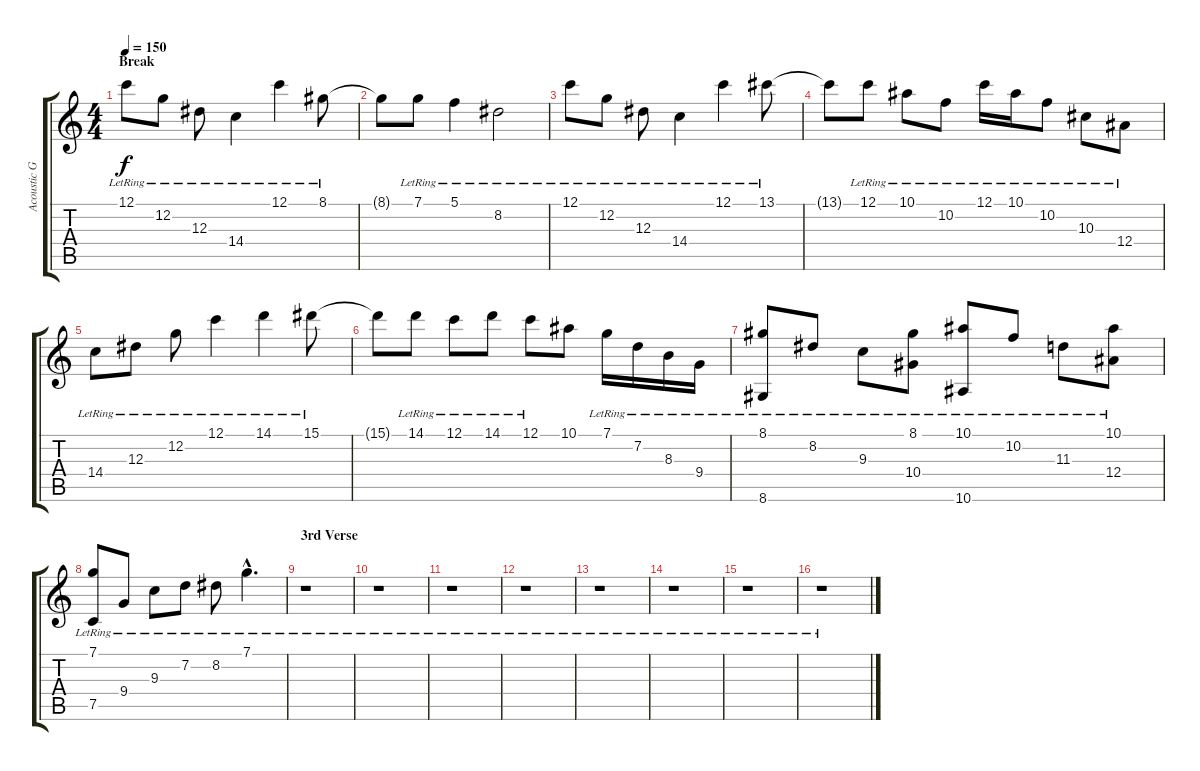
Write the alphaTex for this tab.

\track ("Acoustic Guitar II" "Acoustic G") {instrument acousticguitarsteel}
\staff {score tabs}
\tuning (C4 G3 Eb3 Bb2 F2 C2) {hide}
\ts (4 4)
\section ("" "Break")
\tempo 150
\clef g2
\ks c
12.1{lr}.8{dy f} 12.2{lr}.8 12.3{lr}.8 14.4{lr}.4 12.1{lr}.4 8.1{lr}.8 |
8.1{t}.8 7.1{lr}.8 5.1{lr}.4 8.2{lr}.2 |
12.1{lr}.8 12.2{lr}.8 12.3{lr}.8 14.4{lr}.4 12.1{lr}.4 13.1{lr}.8 |
13.1{t}.8 12.1{lr}.8 10.1{lr}.8 10.2{lr}.8 12.1{lr}.16 10.1{lr}.16 10.2{lr}.8 10.3{lr}.8 12.4{lr}.8 |
14.4{lr}.8 12.3{lr}.8 12.2{lr}.8 12.1{lr}.4 14.1{lr}.4 15.1{lr}.8 |
15.1{t}.8 14.1{lr}.8 12.1{lr}.8 14.1{lr}.8 12.1{lr}.8 10.1.8 7.1{lr}.16 7.2{lr}.16 8.3{lr}.16 9.4{lr}.16 |
(8.1{lr} 8.6{lr}).8 8.2{lr}.8 9.3{lr}.8 (8.1{lr} 10.4{lr}).8 (10.1{lr} 10.6{lr}).8 10.2{lr}.8 11.3{lr}.8 (10.1{lr} 12.4{lr}).8 |
(7.1{lr} 7.5{lr}).8 9.4{lr}.8 9.3{lr}.8 7.2{lr}.8 8.2{lr}.8 7.1{hac lr}.4{d} |
\section ("" "3rd Verse")
r.1 |
r.1 |
r.1 |
r.1 |
r.1 |
r.1 |
r.1 |
r.1
